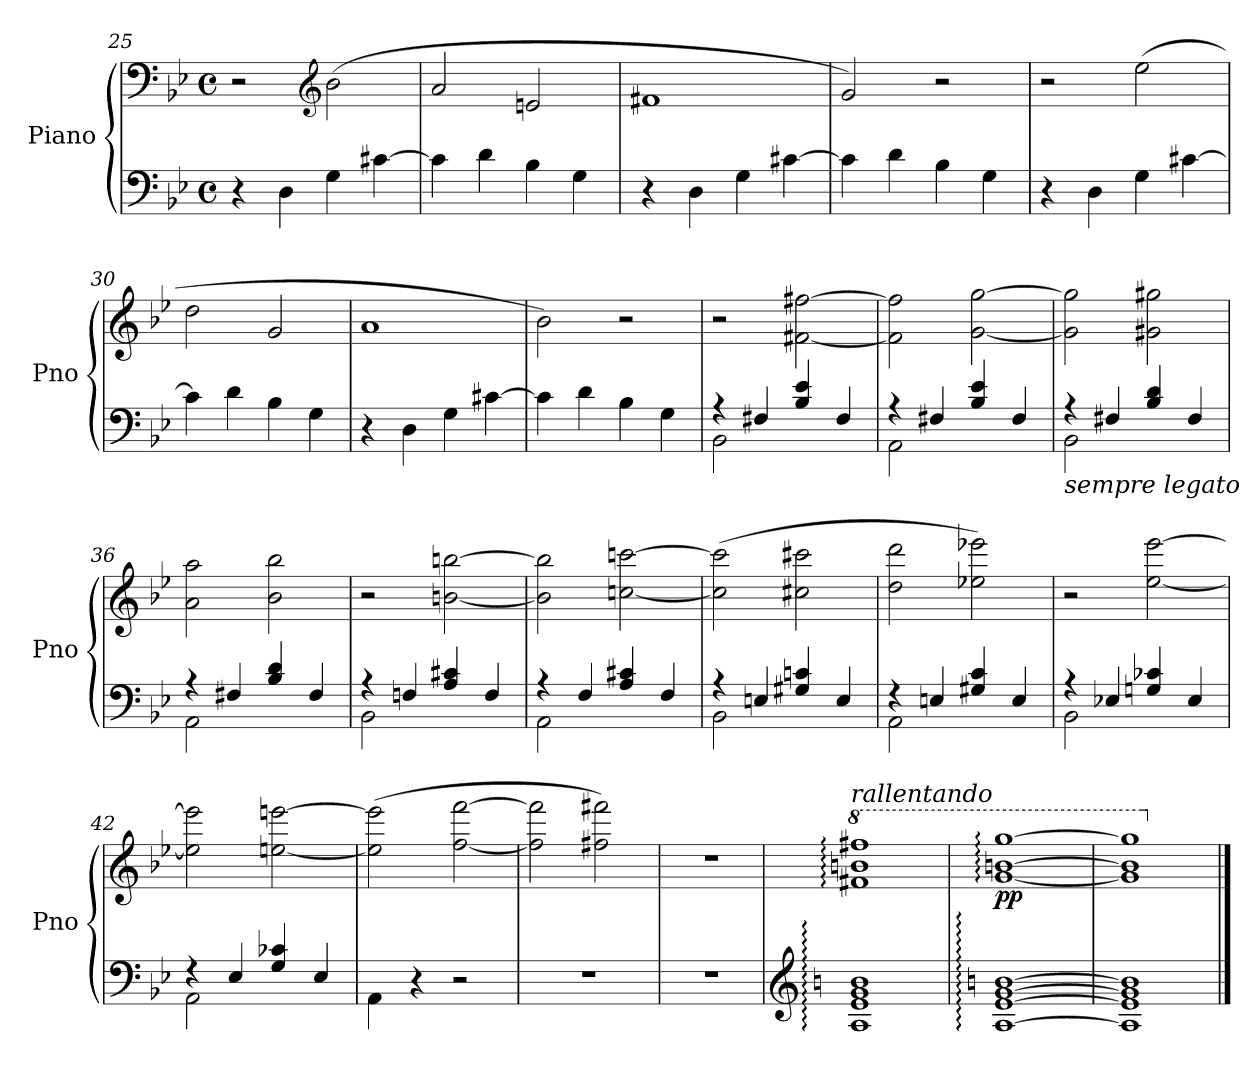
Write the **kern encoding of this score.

**kern	**kern	**dynam
*part1	*part1	*part1
*staff2	*staff1	*staff1/2
*I"Piano	*	*
*I'Pno	*	*
*clefF4	*clefF4	*
*k[b-e-]	*k[b-e-]	*
*M4/4	*M4/4	*
*met(c)	*met(c)	*
=25	=25	=25
4r	2r	.
4D\	.	.
*	*clefG2	*
4G\	(>2b-\	.
[4c#X\	.	.
=26	=26	=26
4c#\]	2a/	.
4d\	.	.
4B-\	2en/	.
4G\	.	.
=27	=27	=27
4r	1f#X	.
4D\	.	.
4G\	.	.
[4c#X\	.	.
=28	=28	=28
4c#\]	2g/)	.
4d\	.	.
4B-\	2r	.
4G\	.	.
=29	=29	=29
4r	2r	.
4D\	.	.
4G\	(>2ee-\	.
[4c#X\	.	.
=30	=30	=30
4c#\]	2dd\	.
4d\	.	.
4B-\	2g/	.
4G\	.	.
!!LO:LB:g=z
=31	=31	=31
4r	1a	.
4D\	.	.
4G\	.	.
[4c#X\	.	.
=32	=32	=32
4c#\]	2b-\)	.
4d\	.	.
4B-\	2r	.
4G\	.	.
=33	=33	=33
*^	*	*
4r	2BB-\	2r	.
4F#X/	.	.	.
4B-/ 4e-/	2ryy	[2f#X\ [2ff#X\	.
4F#/	.	.	.
=34	=34	=34	=34
4r	(>2AA\	2f#\] 2ff#\]	.
4F#X/	.	.	.
4B-/ 4e-/	2ryy	[2g\ [2gg\	.
4F#/	.	.	.
=35	=35	=35	=35
!LO:TX:b:i:t=sempre legato	!	!	!
4r	2BB-\	2g\] 2gg\]	.
4F#X/	.	.	.
4B-/ 4d/	2ryy	2g#X\ 2gg#X\	.
4F#/	.	.	.
=36	=36	=36	=36
4r	2AA\	2a\ 2aa\	.
4F#X/	.	.	.
4B-/ 4d/	2ryy	2b-\ 2bb-\)	.
4F#/	.	.	.
=37	=37	=37	=37
4r	2BB-\	2r	.
4Fn/	.	.	.
4A/ 4c#X/	2ryy	[2bn\ [2bbn\	.
4F/	.	.	.
=38	=38	=38	=38
4r	2AA\	2b\] 2bb\]	.
4F/	.	.	.
4A/ 4c#X/	2ryy	[2ccn\ [2cccn\	.
4F/	.	.	.
!!LO:LB:g=z
=39	=39	=39	=39
4r	2BB-\	(>2cc\] 2ccc\]	.
4En/	.	.	.
4G#X/ 4cn/	2ryy	2cc#X\ 2ccc#X\	.
4E/	.	.	.
=40	=40	=40	=40
4r	2AA\	2dd\ 2ddd\	.
4En/	.	.	.
4G#X/ 4c/	2ryy	2ee-X\ 2eee-X\)	.
4E/	.	.	.
=41	=41	=41	=41
4r	2BB-\	2r	.
4E-X/	.	.	.
4Gn/ 4c-X/	2ryy	[2ee-\ [2eee-\	.
4E-/	.	.	.
=42	=42	=42	=42
4r	2AA\	2ee-\] 2eee-\]	.
4E-/	.	.	.
4G/ 4c-X/	2ryy	[2een\ [2eeen\	.
4E-/	.	.	.
*v	*v	*	*
=43	=43	=43
4AA\	(>2ee\] 2eee\]	.
4r	.	.
2r	[2ff\ [2fff\	.
=44	=44	=44
1r	2ff\] 2fff\]	.
.	2ff#X\ 2fff#X\)	.
=45	=45	=45
1r	1r	.
=46	=46	=46
*clefG2	*	*
*^	*	*
*	*	*8va	*
!	!	!LO:TX:a:i:t=rallentando	!
1A 1e- 1g 1bn	1A!yy: 1e-!yy: 1g!yy: 1b!yy: 1ff#X!yy: 1bbn!yy: 1fff#X!yy:	1ff#X: 1bbn: 1fff#X:	.
=47	=47	=47	=47
!	!	!	!LO:DY:b
[1A [1e- [1g [1bn	[1A!yy: [1e-!yy: [1g!yy: [1b!yy: [1gg!yy: [1bbn!yy: [1ggg!yy:	[1gg: [1bbn: [1ggg:	pp
=48	=48	=48	=48
1A] 1e-] 1g] 1b]	1A!yy] 1e-!yy] 1g!yy] 1b!yy] 1gg!yy] 1bb!yy] 1ggg!yy]	1gg] 1bb] 1ggg]	.
*	*	*X8va	*
*v	*v	*	*
==	==	==
*-	*-	*-
